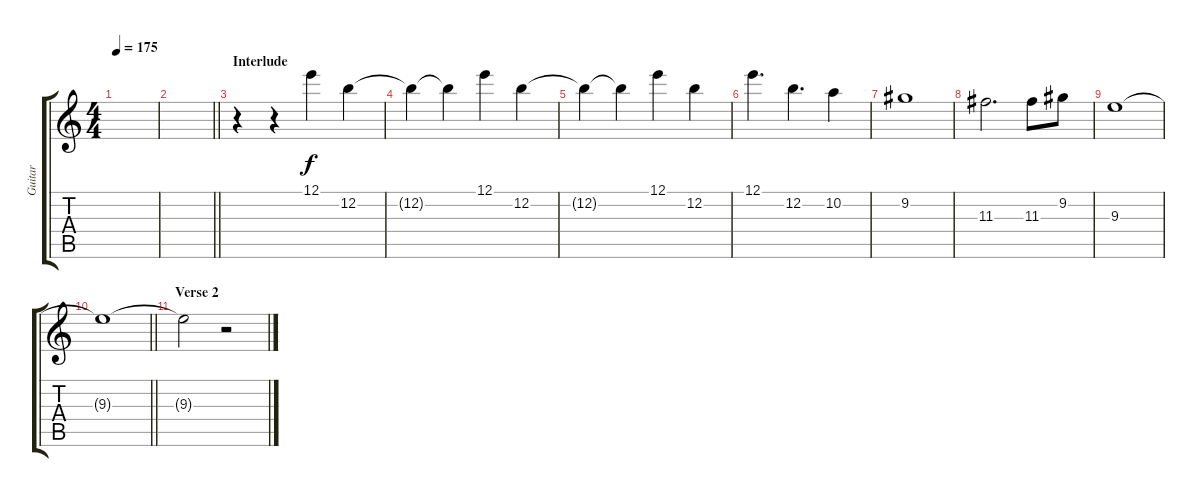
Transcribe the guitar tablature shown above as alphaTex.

\track ("Guitar" "Guitar") {instrument overdrivenguitar}
\staff {score tabs}
\tuning (E4 B3 G3 D3 A2 E2) {hide}
\ts (4 4)
\tempo 175
\clef g2
\ks c
|
\barLineRight lightlight
|
\section ("" "Interlude")
r.4{volume 8} r.4 12.1.4 12.2.4 |
12.2{t}.4 12.2{t}.4 12.1.4 12.2.4 |
12.2{t}.4 12.2{t}.4 12.1.4 12.2.4 |
12.1.4{d} 12.2.4{d} 10.2.4 |
9.2.1 |
11.3.2{d} 11.3.8 9.2.8 |
9.3.1 |
\barLineRight lightlight
9.3{t}.1 |
\section ("" "Verse 2")
9.3{t}.2{volume 5} r.2
